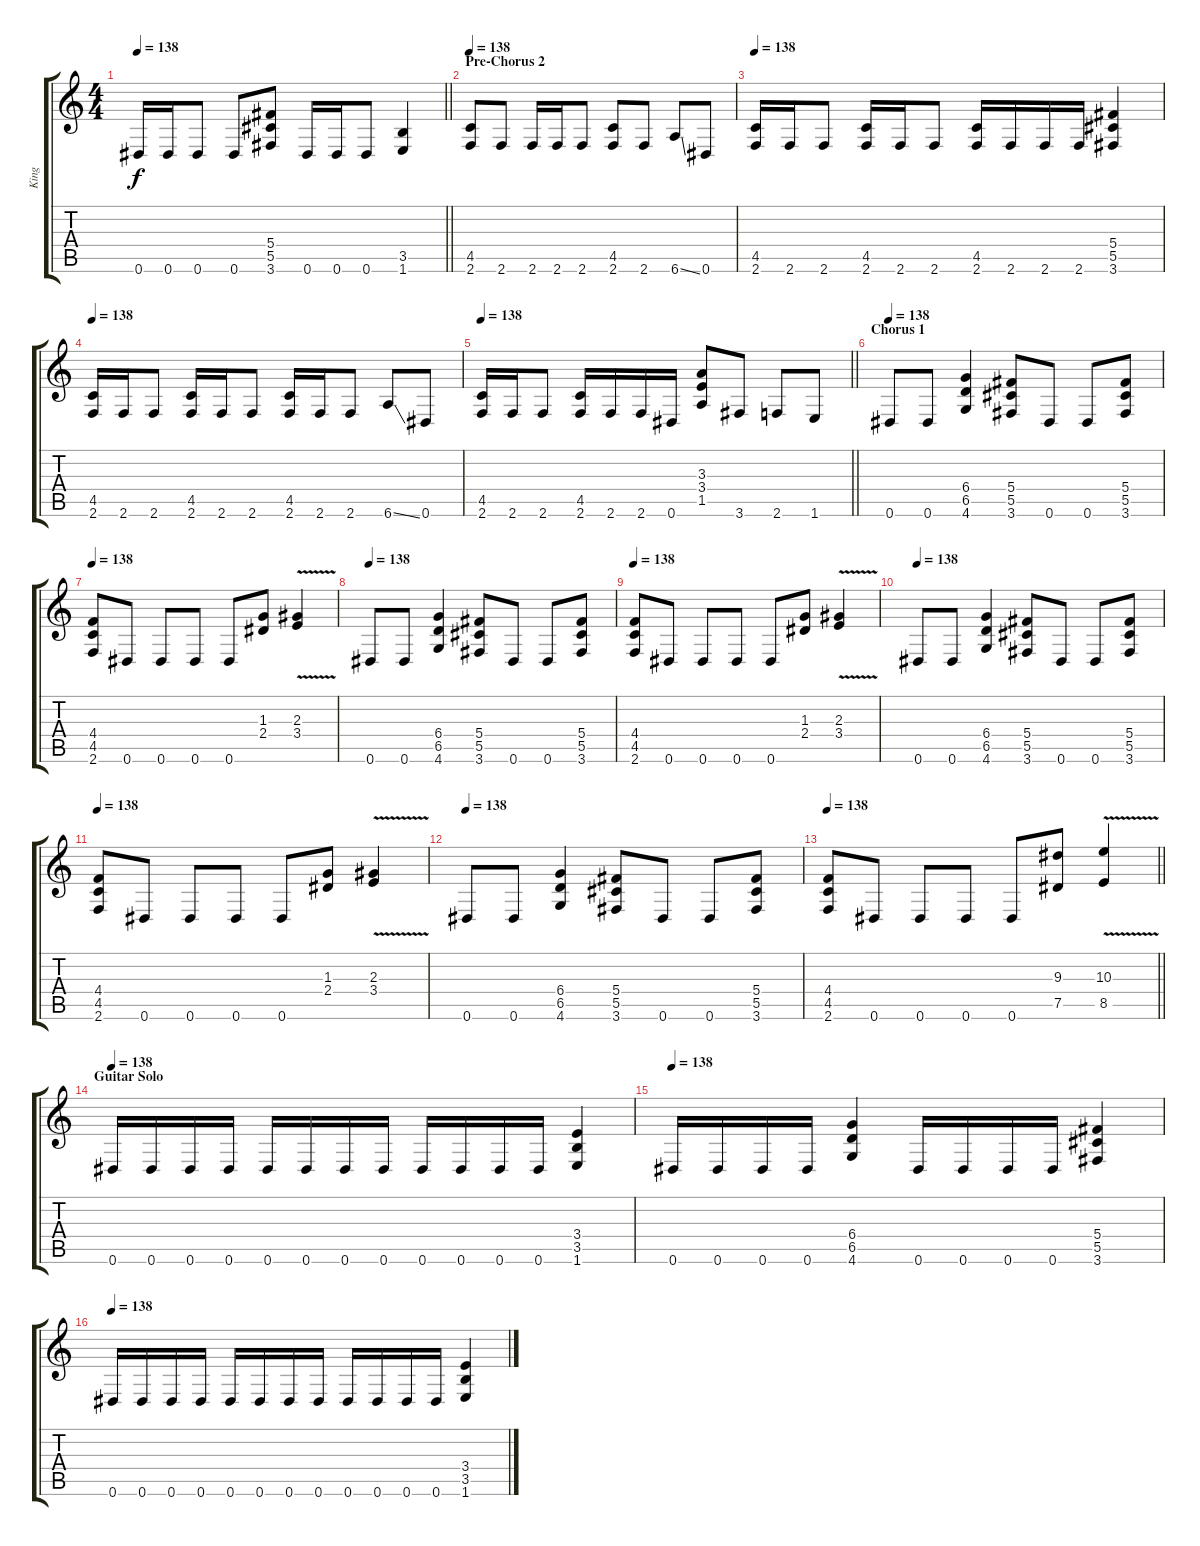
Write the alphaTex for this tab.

\track ("King" "King") {instrument distortionguitar}
\staff {score tabs}
\tuning (Eb4 Bb3 Gb3 Db3 Ab2 Eb2) {hide}
\ts (4 4)
\tempo 138
\clef g2
\barLineRight lightlight
\ks c
0.6.16{dy f} 0.6.16 0.6.8 0.6.8 (5.4 5.5 3.6).8 0.6.16 0.6.16 0.6.8 (3.5 1.6).4 |
\section ("" "Pre-Chorus 2")
\tempo 138
(4.5 2.6).8 2.6.8 2.6.16 2.6.16 2.6.8 (4.5 2.6).8 2.6.8 6.6{ss}.8 0.6.8 |
\tempo 138
(4.5 2.6).16 2.6.16 2.6.8 (4.5 2.6).16 2.6.16 2.6.8 (4.5 2.6).16 2.6.16 2.6.16 2.6.16 (5.4 5.5 3.6).4 |
\tempo 138
(4.5 2.6).16 2.6.16 2.6.8 (4.5 2.6).16 2.6.16 2.6.8 (4.5 2.6).16 2.6.16 2.6.8 6.6{ss}.8 0.6.8 |
\tempo 138
\barLineRight lightlight
(4.5 2.6).16 2.6.16 2.6.8 (4.5 2.6).16 2.6.16 2.6.16 0.6.16 (3.3 3.4 1.5).8 3.6.8 2.6.8 1.6.8 |
\section ("" "Chorus 1")
\tempo 138
0.6.8 0.6.8 (6.4 6.5 4.6).4 (5.4 5.5 3.6).8 0.6.8 0.6.8 (5.4 5.5 3.6).8 |
\tempo 138
(4.4 4.5 2.6).8 0.6.8 0.6.8 0.6.8 0.6.8 (1.3 2.4).8 (2.3{v} 3.4{v}).4 |
\tempo 138
0.6.8 0.6.8 (6.4 6.5 4.6).4 (5.4 5.5 3.6).8 0.6.8 0.6.8 (5.4 5.5 3.6).8 |
\tempo 138
(4.4 4.5 2.6).8 0.6.8 0.6.8 0.6.8 0.6.8 (1.3 2.4).8 (2.3{v} 3.4{v}).4 |
\tempo 138
0.6.8 0.6.8 (6.4 6.5 4.6).4 (5.4 5.5 3.6).8 0.6.8 0.6.8 (5.4 5.5 3.6).8 |
\tempo 138
(4.4 4.5 2.6).8 0.6.8 0.6.8 0.6.8 0.6.8 (1.3 2.4).8 (2.3{v} 3.4{v}).4 |
\tempo 138
0.6.8 0.6.8 (6.4 6.5 4.6).4 (5.4 5.5 3.6).8 0.6.8 0.6.8 (5.4 5.5 3.6).8 |
\tempo 138
\barLineRight lightlight
(4.4 4.5 2.6).8 0.6.8 0.6.8 0.6.8 0.6.8 (9.3 7.5).8 (10.3{v} 8.5{v}).4 |
\section ("" "Guitar Solo")
\tempo 138
0.6.16 0.6.16 0.6.16 0.6.16 0.6.16 0.6.16 0.6.16 0.6.16 0.6.16 0.6.16 0.6.16 0.6.16 (3.4 3.5 1.6).4 |
\tempo 138
0.6.16 0.6.16 0.6.16 0.6.16 (6.4 6.5 4.6).4 0.6.16 0.6.16 0.6.16 0.6.16 (5.4 5.5 3.6).4 |
\tempo 138
0.6.16 0.6.16 0.6.16 0.6.16 0.6.16 0.6.16 0.6.16 0.6.16 0.6.16 0.6.16 0.6.16 0.6.16 (3.4 3.5 1.6).4
